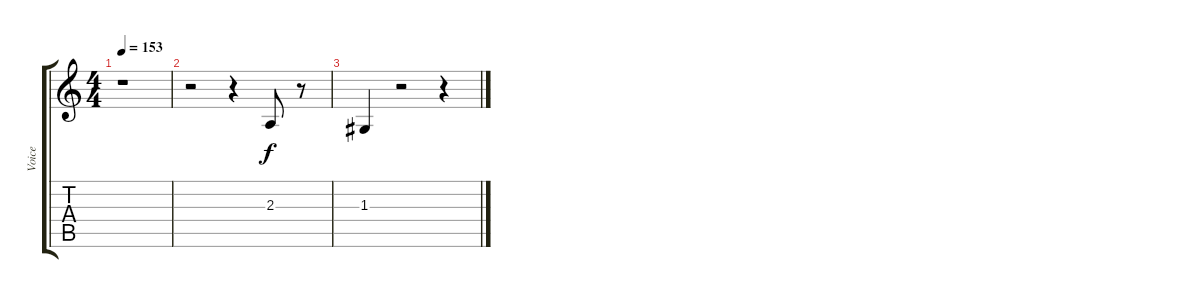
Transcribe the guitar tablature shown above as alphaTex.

\track ("Voice" "Voice") {instrument bassoon}
\staff {score tabs}
\tuning (E4 B3 G3 D3 A2 E2) {hide}
\ts (4 4)
\tempo 153
\clef g2
\ks c
r.1{dy f} |
r.2 r.4 2.3.8 r.8 |
1.3.4 r.2 r.4
